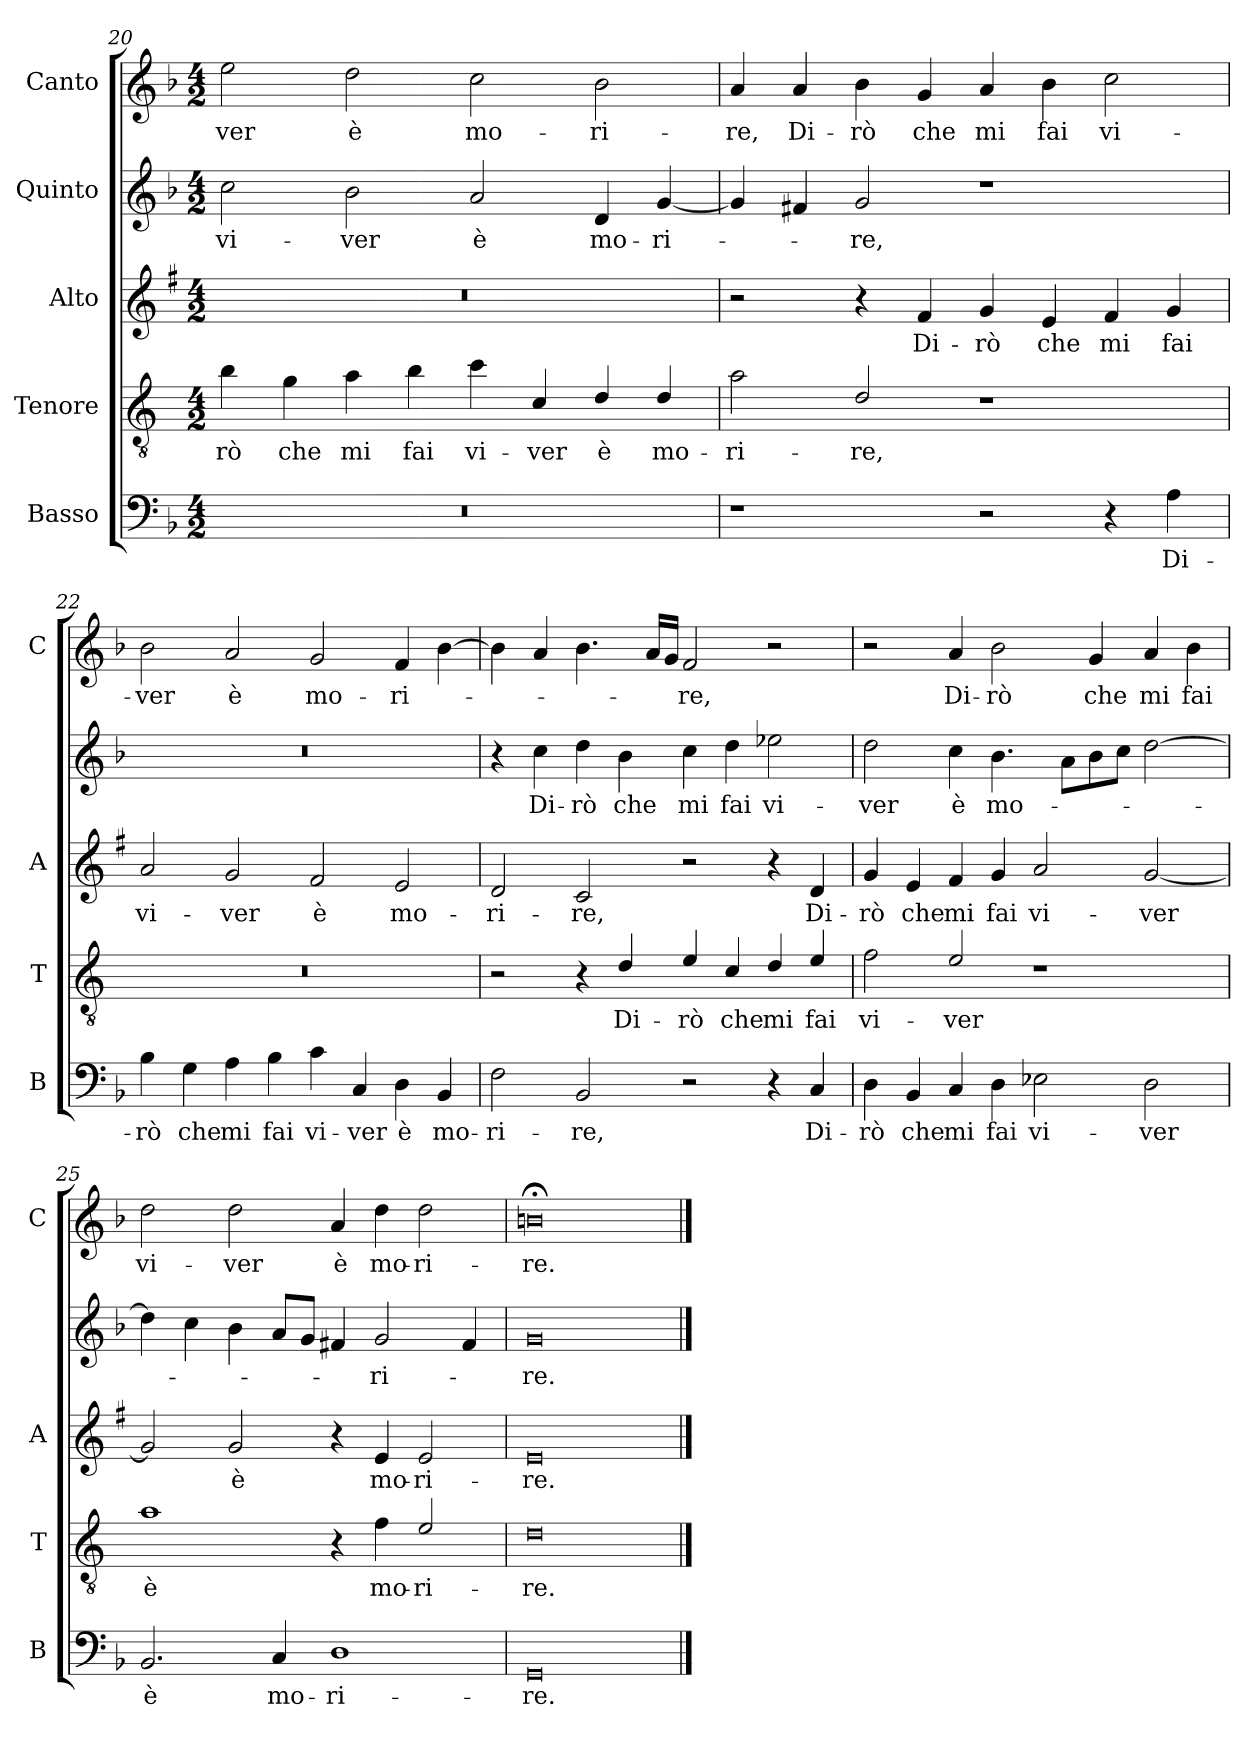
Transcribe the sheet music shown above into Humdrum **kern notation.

**kern	**text	**kern	**text	**kern	**text	**kern	**text	**kern	**text
*part5	*part5	*part4	*part4	*part3	*part3	*part2	*part2	*part1	*part1
*staff5	*staff5	*staff4	*staff4	*staff3	*staff3	*staff2	*staff2	*staff1	*staff1
*I"Basso	*	*I"Tenore	*	*I"Alto	*	*I"Quinto	*	*I"Canto	*
*I'B	*	*I'T	*	*I'A	*	*	*	*I'C	*
!!LO:LB:g=z
*clefF4	*	*clefGv2	*	*clefG2	*	*clefG2	*	*clefG2	*
*	*	*ITrd4c7	*	*ITrd1c2	*	*	*	*	*
*k[b-]	*	*k[b-]	*	*k[b-]	*	*k[b-]	*	*k[b-]	*
*F:	*	*F:	*	*F:	*	*F:	*	*F:	*
*M4/2	*	*M4/2	*	*M4/2	*	*M4/2	*	*M4/2	*
=20	=20	=20	=20	=20	=20	=20	=20	=20	=20
!	!	!	!LO:LY:b	!	!	!	!LO:LY:b	!	!LO:LY:b
0r	.	4e\	-rò	0r	.	2cc\	vi-	2ee\	-ver
!	!	!	!LO:LY:b	!	!	!	!	!	!
.	.	4c\	che	.	.	.	.	.	.
!	!	!	!LO:LY:b	!	!	!	!LO:LY:b	!	!LO:LY:b
.	.	4d\	mi	.	.	2b-\	-ver	2dd\	è
!	!	!	!LO:LY:b	!	!	!	!	!	!
.	.	4e\	fai	.	.	.	.	.	.
!	!	!	!LO:LY:b	!	!	!	!LO:LY:b	!	!LO:LY:b
.	.	4f\	vi-	.	.	2a/	è	2cc\	mo-
!	!	!	!LO:LY:b	!	!	!	!	!	!
.	.	4F/	-ver	.	.	.	.	.	.
!	!	!	!LO:LY:b	!	!	!	!LO:LY:b	!	!LO:LY:b
.	.	4G/	è	.	.	4d/	mo-	2b-\	-ri-
!	!	!	!LO:LY:b	!	!	!	!LO:LY:b	!	!
.	.	4G/	mo-	.	.	[4g/	-ri-	.	.
=21	=21	=21	=21	=21	=21	=21	=21	=21	=21
!	!	!	!LO:LY:b	!	!	!	!	!	!LO:LY:b
1r	.	2d\	-ri-	2r	.	4g/]	.	4a/	-re,
!	!	!	!	!	!	!	!	!	!LO:LY:b
.	.	.	.	.	.	4f#X/	.	4a/	Di-
!	!	!	!LO:LY:b	!	!	!	!LO:LY:b	!	!LO:LY:b
.	.	2G/	-re,	4r	.	2g/	-re,	4b-\	-rò
!	!	!	!	!	!LO:LY:b	!	!	!	!LO:LY:b
.	.	.	.	4e/	Di-	.	.	4g/	che
!	!	!	!	!	!LO:LY:b	!	!	!	!LO:LY:b
2r	.	1r	.	4f/	-rò	1r	.	4a/	mi
!	!	!	!	!	!LO:LY:b	!	!	!	!LO:LY:b
.	.	.	.	4d/	che	.	.	4b-\	fai
!	!	!	!	!	!LO:LY:b	!	!	!	!LO:LY:b
4r	.	.	.	4e/	mi	.	.	2cc\	vi-
!	!LO:LY:b	!	!	!	!LO:LY:b	!	!	!	!
4A\	Di-	.	.	4f/	fai	.	.	.	.
=22	=22	=22	=22	=22	=22	=22	=22	=22	=22
!	!LO:LY:b	!	!	!	!LO:LY:b	!	!	!	!LO:LY:b
4B-\	-rò	0r	.	2g/	vi-	0r	.	2b-\	-ver
!	!LO:LY:b	!	!	!	!	!	!	!	!
4G\	che	.	.	.	.	.	.	.	.
!	!LO:LY:b	!	!	!	!LO:LY:b	!	!	!	!LO:LY:b
4A\	mi	.	.	2f/	-ver	.	.	2a/	è
!	!LO:LY:b	!	!	!	!	!	!	!	!
4B-\	fai	.	.	.	.	.	.	.	.
!	!LO:LY:b	!	!	!	!LO:LY:b	!	!	!	!LO:LY:b
4c\	vi-	.	.	2e/	è	.	.	2g/	mo-
!	!LO:LY:b	!	!	!	!	!	!	!	!
4C/	-ver	.	.	.	.	.	.	.	.
!	!LO:LY:b	!	!	!	!LO:LY:b	!	!	!	!LO:LY:b
4D\	è	.	.	2d/	mo-	.	.	4f/	-ri-
!	!LO:LY:b	!	!	!	!	!	!	!	!
4BB-/	mo-	.	.	.	.	.	.	[4b-\	.
!!LO:PB:g=z
=23	=23	=23	=23	=23	=23	=23	=23	=23	=23
!	!LO:LY:b	!	!	!	!LO:LY:b	!	!	!	!
2F\	-ri-	2r	.	2c/	-ri-	4r	.	4b-\]	.
!	!	!	!	!	!	!	!LO:LY:b	!	!
.	.	.	.	.	.	4cc\	Di-	4a/	.
!	!LO:LY:b	!	!	!	!LO:LY:b	!	!LO:LY:b	!	!
2BB-/	-re,	4r	.	2B-/	-re,	4dd\	-rò	4.b-\	.
!	!	!	!LO:LY:b	!	!	!	!LO:LY:b	!	!
.	.	4G/	Di-	.	.	4b-\	che	.	.
.	.	.	.	.	.	.	.	16a/LL	.
.	.	.	.	.	.	.	.	16g/JJ	.
!	!	!	!LO:LY:b	!	!	!	!LO:LY:b	!	!LO:LY:b
2r	.	4A/	-rò	2r	.	4cc\	mi	2f/	-re,
!	!	!	!LO:LY:b	!	!	!	!LO:LY:b	!	!
.	.	4F/	che	.	.	4dd\	fai	.	.
!	!	!	!LO:LY:b	!	!	!	!LO:LY:b	!	!
4r	.	4G/	mi	4r	.	2ee-X\	vi-	2r	.
!	!LO:LY:b	!	!LO:LY:b	!	!LO:LY:b	!	!	!	!
4C/	Di-	4A/	fai	4c/	Di-	.	.	.	.
=24	=24	=24	=24	=24	=24	=24	=24	=24	=24
!	!LO:LY:b	!	!LO:LY:b	!	!LO:LY:b	!	!LO:LY:b	!	!
4D\	-rò	2B-\	vi-	4f/	-rò	2dd\	-ver	2r	.
!	!LO:LY:b	!	!	!	!LO:LY:b	!	!	!	!
4BB-/	che	.	.	4d/	che	.	.	.	.
!	!LO:LY:b	!	!LO:LY:b	!	!LO:LY:b	!	!LO:LY:b	!	!LO:LY:b
4C/	mi	2A/	-ver	4e/	mi	4cc\	è	4a/	Di-
!	!LO:LY:b	!	!	!	!LO:LY:b	!	!LO:LY:b	!	!LO:LY:b
4D\	fai	.	.	4f/	fai	4.b-\	mo-	2b-\	-rò
!	!LO:LY:b	!	!	!	!LO:LY:b	!	!	!	!
2E-X\	vi-	1r	.	2g/	vi-	.	.	.	.
.	.	.	.	.	.	8a\L	.	.	.
!	!	!	!	!	!	!	!	!	!LO:LY:b
.	.	.	.	.	.	8b-\	.	4g/	che
.	.	.	.	.	.	8cc\J	.	.	.
!	!LO:LY:b	!	!	!	!LO:LY:b	!	!	!	!LO:LY:b
2D\	-ver	.	.	[2f/	-ver	[2dd\	.	4a/	mi
!	!	!	!	!	!	!	!	!	!LO:LY:b
.	.	.	.	.	.	.	.	4b-\	fai
=25	=25	=25	=25	=25	=25	=25	=25	=25	=25
!	!LO:LY:b	!	!LO:LY:b	!	!	!	!	!	!LO:LY:b
2.BB-/	è	1d	è	2f/]	.	4dd\]	.	2dd\	vi-
.	.	.	.	.	.	4cc\	.	.	.
!	!	!	!	!	!LO:LY:b	!	!	!	!LO:LY:b
.	.	.	.	2f/	è	4b-\	.	2dd\	-ver
!	!LO:LY:b	!	!	!	!	!	!	!	!
4C/	mo-	.	.	.	.	8a/L	.	.	.
.	.	.	.	.	.	8g/J	.	.	.
!	!LO:LY:b	!	!	!	!	!	!	!	!LO:LY:b
1D	-ri-	4r	.	4r	.	4f#X/	.	4a/	è
!	!	!	!LO:LY:b	!	!LO:LY:b	!	!LO:LY:b	!	!LO:LY:b
.	.	4B-\	mo-	4d/	mo-	2g/	-ri-	4dd\	mo-
!	!	!	!LO:LY:b	!	!LO:LY:b	!	!	!	!LO:LY:b
.	.	2A/	-ri-	2d/	-ri-	.	.	2dd\	-ri-
.	.	.	.	.	.	4f#/	.	.	.
=26	=26	=26	=26	=26	=26	=26	=26	=26	=26
!	!LO:LY:b	!	!LO:LY:b	!	!LO:LY:b	!	!LO:LY:b	!	!LO:LY:b
0GG	-re.	0G	-re.	0d	-re.	0g	-re.	0bn;<	-re.
==	==	==	==	==	==	==	==	==	==
*-	*-	*-	*-	*-	*-	*-	*-	*-	*-
